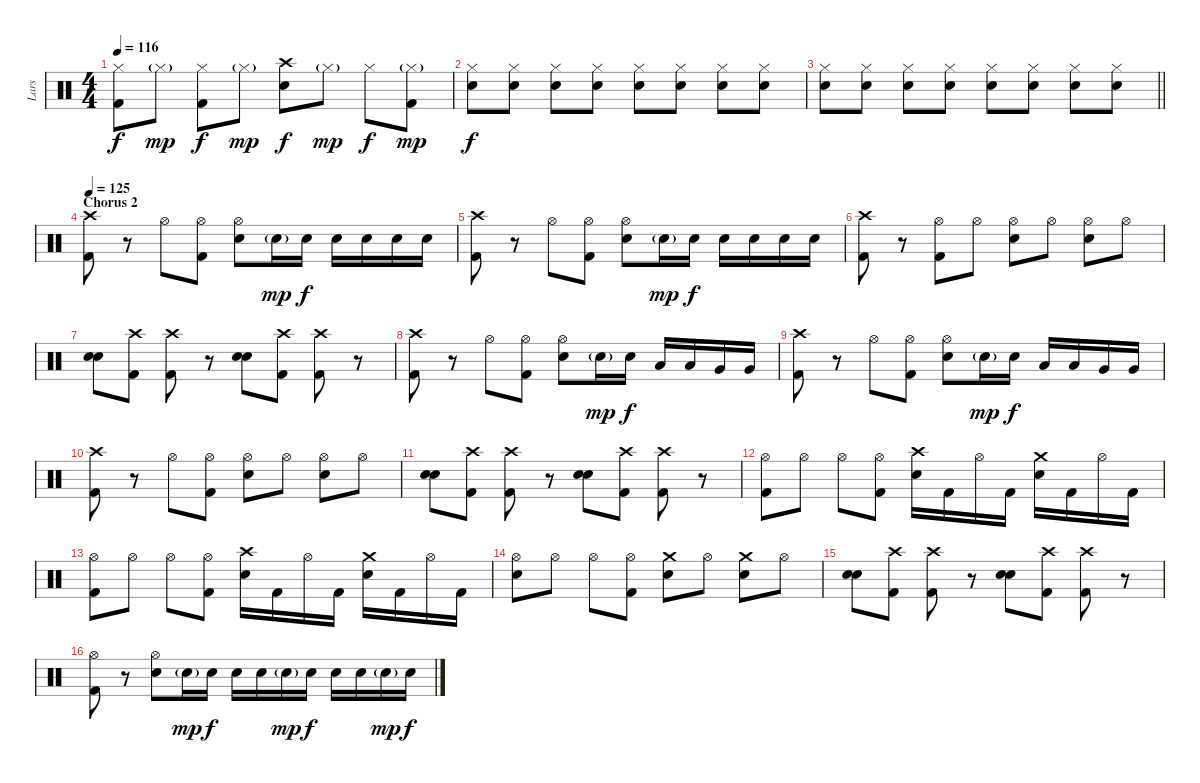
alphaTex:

\track ("Lars" "Lars") {instrument percussion}
\staff {score}
\articulation defaults
\ts (4 4)
\tempo 116
\clef neutral
\ks c
("Hi-Hat (closed)" "Kick (hit) 2").8{dy f} "Hi-Hat (closed)"{g}.8{dy mp} ("Hi-Hat (closed)" "Kick (hit) 2").8{dy f} "Hi-Hat (closed)"{g}.8{dy mp} ("Crash high (hit)" "Electric Snare (hit)").8{dy f} "Hi-Hat (closed)"{g}.8{dy mp} "Hi-Hat (closed)".8{dy f} ("Hi-Hat (closed)"{g} "Kick (hit) 2").8{dy mp} |
("Hi-Hat (closed)" "Electric Snare (hit)").8{dy f} ("Hi-Hat (closed)" "Electric Snare (hit)").8 ("Hi-Hat (closed)" "Electric Snare (hit)").8 ("Hi-Hat (closed)" "Electric Snare (hit)").8 ("Hi-Hat (closed)" "Electric Snare (hit)").8 ("Hi-Hat (closed)" "Electric Snare (hit)").8 ("Hi-Hat (closed)" "Electric Snare (hit)").8 ("Hi-Hat (closed)" "Electric Snare (hit)").8 |
\barLineRight lightlight
("Hi-Hat (closed)" "Electric Snare (hit)").8 ("Hi-Hat (closed)" "Electric Snare (hit)").8 ("Hi-Hat (closed)" "Electric Snare (hit)").8 ("Hi-Hat (closed)" "Electric Snare (hit)").8 ("Hi-Hat (closed)" "Electric Snare (hit)").8 ("Hi-Hat (closed)" "Electric Snare (hit)").8 ("Hi-Hat (closed)" "Electric Snare (hit)").8 ("Hi-Hat (closed)" "Electric Snare (hit)").8 |
\section ("" "Chorus 2")
\tempo 125
("Crash high (hit)" "Kick (hit) 2").8 r.8 "Hi-Hat (open)".8 ("Hi-Hat (open)" "Kick (hit) 2").8 ("Hi-Hat (open)" "Electric Snare (hit)").8 "Electric Snare (hit)"{g}.16{dy mp} "Electric Snare (hit)".16{dy f} "Electric Snare (hit)".16 "Electric Snare (hit)".16 "Electric Snare (hit)".16 "Electric Snare (hit)".16 |
("Crash high (hit)" "Kick (hit) 2").8 r.8 "Hi-Hat (open)".8 ("Hi-Hat (open)" "Kick (hit) 2").8 ("Hi-Hat (open)" "Electric Snare (hit)").8 "Electric Snare (hit)"{g}.16{dy mp} "Electric Snare (hit)".16{dy f} "Electric Snare (hit)".16 "Electric Snare (hit)".16 "Electric Snare (hit)".16 "Electric Snare (hit)".16 |
("Crash high (hit)" "Kick (hit) 2").8 r.8 ("Hi-Hat (open)" "Kick (hit) 2").8 "Hi-Hat (open)".8 ("Hi-Hat (open)" "Electric Snare (hit)").8 "Hi-Hat (open)".8 ("Hi-Hat (open)" "Electric Snare (hit)").8 "Hi-Hat (open)".8 |
("Electric Snare (hit)" "Electric Snare (hit)").8 ("Crash high (hit)" "Kick (hit) 2").8 ("Crash high (hit)" "Kick (hit) 2").8 r.8 ("Electric Snare (hit)" "Electric Snare (hit)").8 ("Crash high (hit)" "Kick (hit) 2").8 ("Crash high (hit)" "Kick (hit) 2").8 r.8 |
("Crash high (hit)" "Kick (hit) 2").8 r.8 "Hi-Hat (open)".8 ("Hi-Hat (open)" "Kick (hit) 2").8 ("Hi-Hat (open)" "Electric Snare (hit)").8 "Electric Snare (hit)"{g}.16{dy mp} "Electric Snare (hit)".16{dy f} "Low Tom (hit)".16 "Low Tom (hit)".16 "Very Low Tom (hit)".16 "Very Low Tom (hit)".16 |
("Crash high (hit)" "Kick (hit) 2").8 r.8 "Hi-Hat (open)".8 ("Hi-Hat (open)" "Kick (hit) 2").8 ("Hi-Hat (open)" "Electric Snare (hit)").8 "Electric Snare (hit)"{g}.16{dy mp} "Electric Snare (hit)".16{dy f} "Low Tom (hit)".16 "Low Tom (hit)".16 "Very Low Tom (hit)".16 "Very Low Tom (hit)".16 |
("Crash high (hit)" "Kick (hit) 2").8 r.8 "Hi-Hat (open)".8 ("Hi-Hat (open)" "Kick (hit) 2").8 ("Hi-Hat (open)" "Electric Snare (hit)").8 "Hi-Hat (open)".8 ("Hi-Hat (open)" "Electric Snare (hit)").8 "Hi-Hat (open)".8 |
("Electric Snare (hit)" "Electric Snare (hit)").8 ("Crash high (hit)" "Kick (hit) 2").8 ("Crash high (hit)" "Kick (hit) 2").8 r.8 ("Electric Snare (hit)" "Electric Snare (hit)").8 ("Crash high (hit)" "Kick (hit) 2").8 ("Crash high (hit)" "Kick (hit) 2").8 r.8 |
("Hi-Hat (open)" "Kick (hit) 2").8 "Hi-Hat (open)".8 "Hi-Hat (open)".8 ("Hi-Hat (open)" "Kick (hit) 2").8 ("Crash high (hit)" "Electric Snare (hit)").16 "Kick (hit) 2".16 "Hi-Hat (open)".16 "Kick (hit) 2".16 ("Crash medium (hit)" "Electric Snare (hit)").16 "Kick (hit) 2".16 "Hi-Hat (open)".16 "Kick (hit) 2".16 |
("Hi-Hat (open)" "Kick (hit) 2").8 "Hi-Hat (open)".8 "Hi-Hat (open)".8 ("Hi-Hat (open)" "Kick (hit) 2").8 ("Crash high (hit)" "Electric Snare (hit)").16 "Kick (hit) 2".16 "Hi-Hat (open)".16 "Kick (hit) 2".16 ("Crash medium (hit)" "Electric Snare (hit)").16 "Kick (hit) 2".16 "Hi-Hat (open)".16 "Kick (hit) 2".16 |
("Hi-Hat (open)" "Electric Snare (hit)").8 "Hi-Hat (open)".8 "Hi-Hat (open)".8 ("Hi-Hat (open)" "Kick (hit) 2").8 ("Crash medium (hit)" "Electric Snare (hit)").8 "Hi-Hat (open)".8 ("Crash medium (hit)" "Electric Snare (hit)").8 "Hi-Hat (open)".8 |
("Electric Snare (hit)" "Electric Snare (hit)").8 ("Crash high (hit)" "Kick (hit) 2").8 ("Crash high (hit)" "Kick (hit) 2").8 r.8 ("Electric Snare (hit)" "Electric Snare (hit)").8 ("Crash high (hit)" "Kick (hit) 2").8 ("Crash high (hit)" "Kick (hit) 2").8 r.8 |
("Hi-Hat (open)" "Kick (hit) 2").8 r.8 ("Hi-Hat (open)" "Electric Snare (hit)").8 "Electric Snare (hit)"{g}.16{dy mp} "Electric Snare (hit)".16{dy f} "Electric Snare (hit)".16 "Electric Snare (hit)".16 "Electric Snare (hit)"{g}.16{dy mp} "Electric Snare (hit)".16{dy f} "Electric Snare (hit)".16 "Electric Snare (hit)".16 "Electric Snare (hit)"{g}.16{dy mp} "Electric Snare (hit)".16{dy f}
